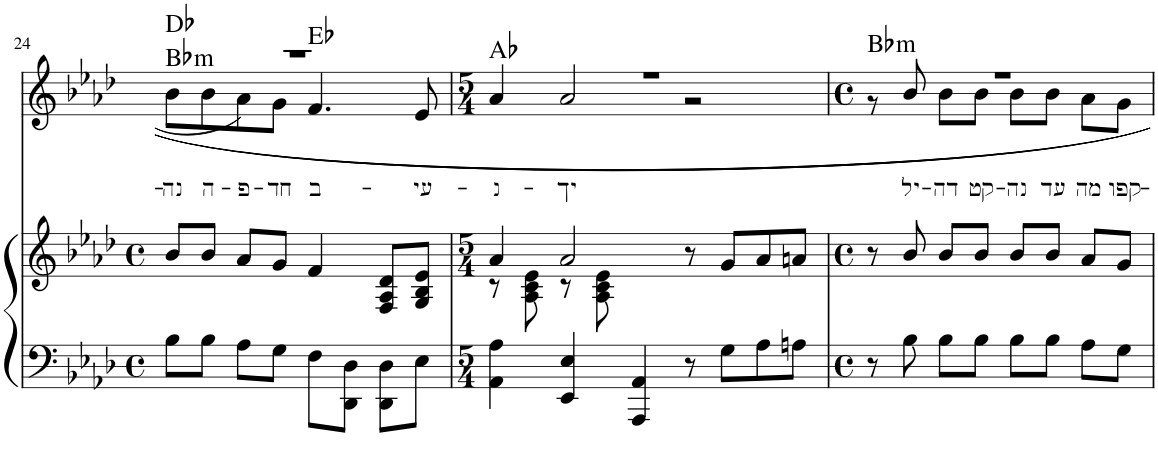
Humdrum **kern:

**kern	**kern	**kern	**text	**harte
*part2	*part2	*part1	*part1	*part1
*staff3	*staff2	*staff1	*staff1	*
*I"Piano	*	*I"Canto	*	*
*I'Pno	*	*	*	*
!!LO:PB:g=z
*clefF4	*clefG2	*clefG2	*	*
*k[b-e-a-d-]	*k[b-e-a-d-]	*k[b-e-a-d-]	*	*
*M4/4	*M4/4	*M4/4	*	*
*met(c)	*met(c)	*met(c)	*	*
=24	=24	=24	=24	=24
*	*	*^	*	*
!	!	!	!	!LO:LY:b	!LO:H:n=1:kt=m
8B-\L	8b-/L	1r	8b-\L	-נה	Bb:min Db:maj
!	!	!	!	!LO:LY:b	!
8B-\J	8b-/J	.	8b-\	ה-	.
!	!	!	!	!LO:LY:b	!
8A-\L	8a-/L	.	8a-\	-פ-	.
!	!	!	!	!LO:LY:b	!
8G\J	8g/J	.	8g\J	-חד	.
!	!	!	!	!LO:LY:b	!
8F\L	4f/	.	4.f/	ב-	Eb:maj
8DD-\ 8D-\J	.	.	.	.	.
8DD-\ 8D-\L	8F/ 8A-/ 8d-/L	.	.	.	.
!	!	!	!	!LO:LY:b	!
8E-\J	8G/ 8B-/ 8e-/J	.	8e-/	-עי-	.
=25	=25	=25	=25	=25	=25
*M5/4	*M5/4	*M5/4	*	*	*
*	*^	*	*	*	*
!	!	!	!	!	!LO:LY:b	!
4AA-\ 4A-\	4a-/	8r	4%5r	4a-/	-נ-	Ab:maj
.	.	8A-\ 8c\ 8e-\	.	.	.	.
!	!	!	!	!	!LO:LY:b	!
4EE-/ 4E-/	2a-/	8r	.	2a-/	-יך	.
.	.	8A-\ 8c\ 8e-\	.	.	.	.
4AAA-/ 4AA-/	.	2.ryy	.	.	.	.
8r	8r	.	.	2r	.	.
8G\L	8g/L	.	.	.	.	.
8A-\	8a-/	.	.	.	.	.
8An\J	8an/J	.	.	.	.	.
*	*v	*v	*	*	*	*
=26	=26	=26	=26	=26	=26
*M4/4	*M4/4	*M4/4	*	*	*
*met(c)	*met(c)	*met(c)	*	*	*
!	!	!	!	!	!LO:H:kt=m
8r	8r	1r	8r	.	Bb:min
!	!	!	!	!LO:LY:b	!
8B-\	8b-/	.	8b-/	יל-	.
!	!	!	!	!LO:LY:b	!
8B-\L	8b-/L	.	8b-\L	-דה	.
!	!	!	!	!LO:LY:b	!
8B-\J	8b-/J	.	8b-\J	קט-	.
!	!	!	!	!LO:LY:b	!
8B-\L	8b-/L	.	8b-\L	-נה	.
!	!	!	!	!LO:LY:b	!
8B-\J	8b-/J	.	8b-\J	עד	.
!	!	!	!	!LO:LY:b	!
8A-\L	8a-/L	.	8a-\L	מה	.
!	!	!	!	!LO:LY:b	!
8G\J	8g/J	.	8g\J	קפו-	.
*	*	*v	*v	*	*
=	=	=	=	=
*-	*-	*-	*-	*-
